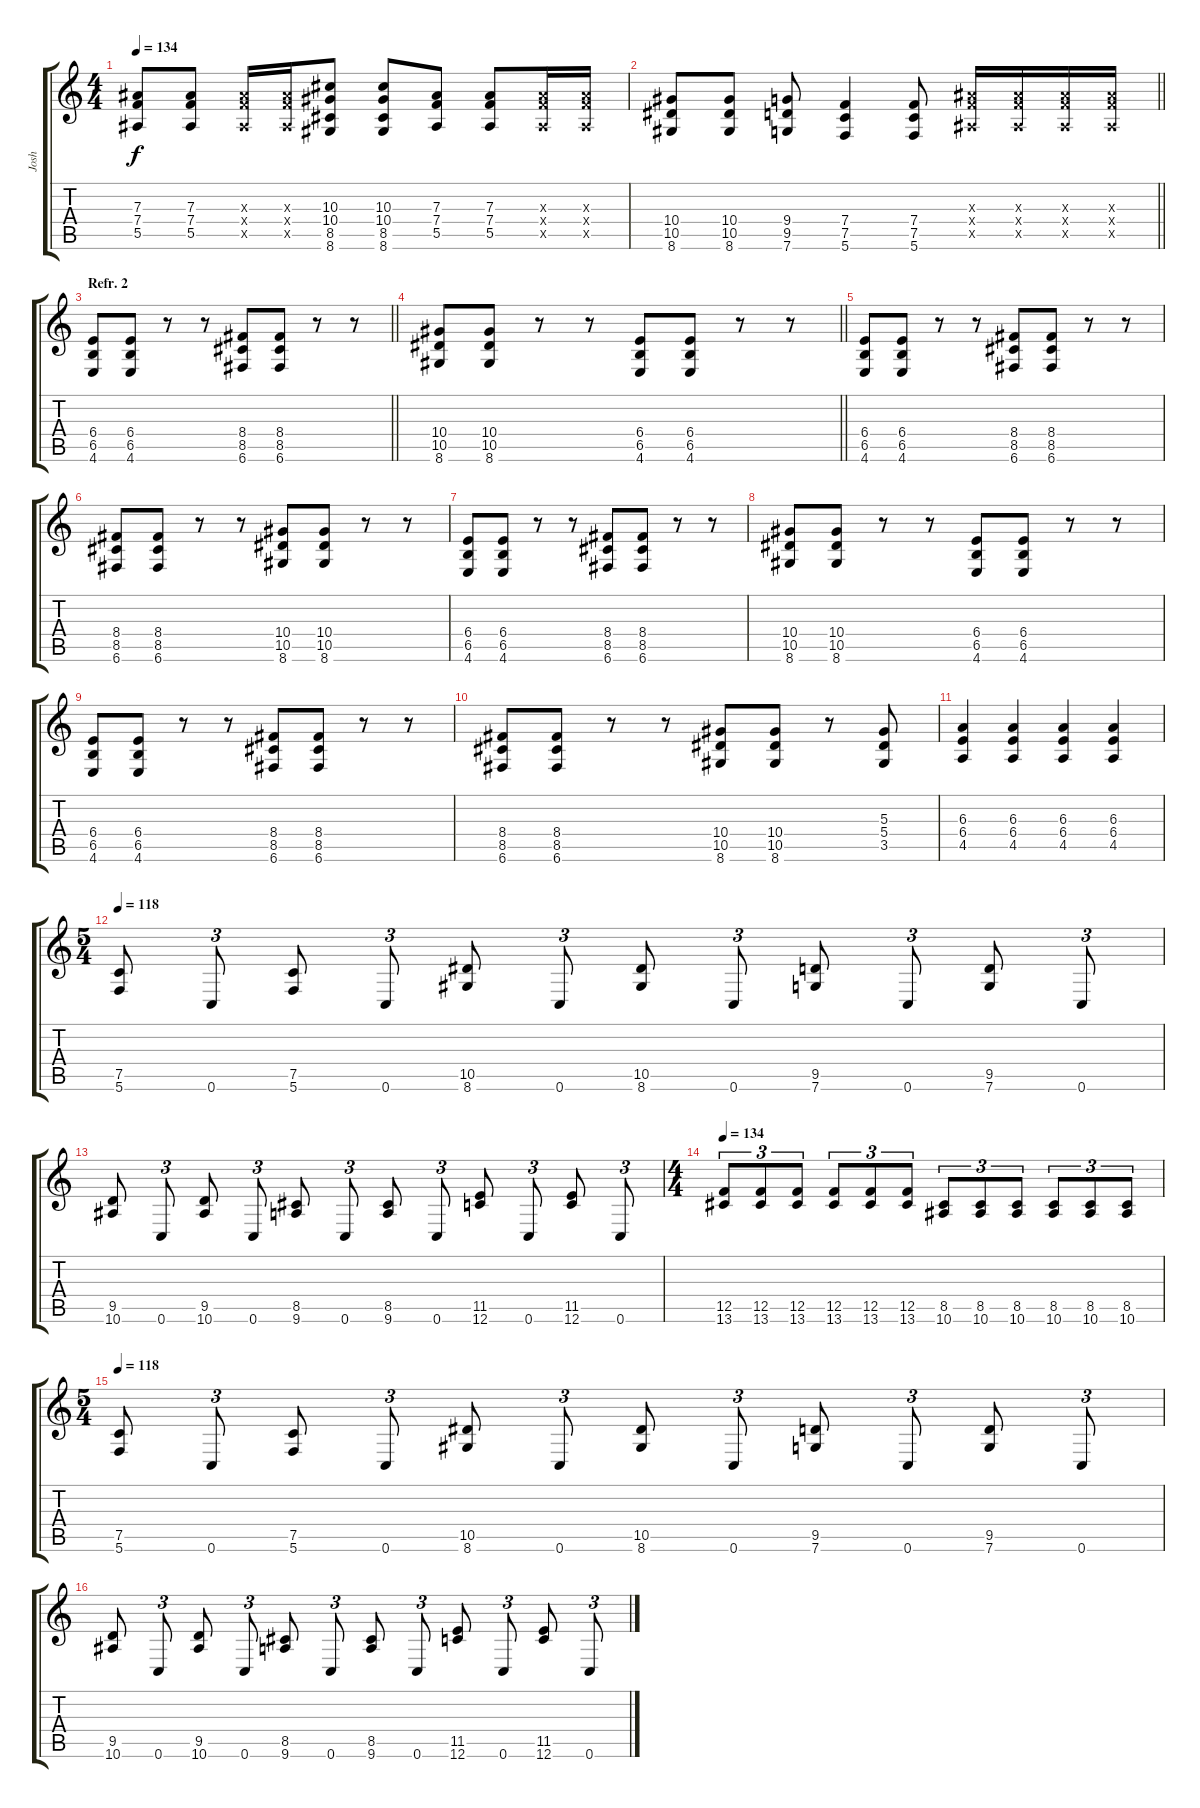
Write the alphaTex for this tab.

\track ("Josh" "Josh") {instrument overdrivenguitar}
\staff {score tabs}
\tuning (C4 G3 Eb3 Bb2 F2 C2) {hide}
\ts (4 4)
\tempo 134
\clef g2
\ks c
(7.3 7.4 5.5).8{dy f} (7.3 7.4 5.5).8 (7.3{x} 7.4{x} 5.5{x}).16 (7.3{x} 7.4{x} 5.5{x}).16 (10.3 10.4 8.5 8.6).8 (10.3 10.4 8.5 8.6).8 (7.3 7.4 5.5).8 (7.3 7.4 5.5).8 (7.3{x} 7.4{x} 5.5{x}).16 (7.3{x} 7.4{x} 5.5{x}).16 |
\barLineRight lightlight
(10.4 10.5 8.6).8 (10.4 10.5 8.6).8 (9.4 9.5 7.6).8 (7.4 7.5 5.6).4 (7.4 7.5 5.6).8 (7.3{x} 7.4{x} 5.5{x}).16 (7.3{x} 7.4{x} 5.5{x}).16 (7.3{x} 7.4{x} 5.5{x}).16 (7.3{x} 7.4{x} 5.5{x}).16 |
\section ("" "Refr. 2")
\barLineRight lightlight
(6.4 6.5 4.6).8 (6.4 6.5 4.6).8 r.8 r.8 (8.4 8.5 6.6).8 (8.4 8.5 6.6).8 r.8 r.8 |
\section ("" "")
\barLineRight lightlight
(10.4 10.5 8.6).8 (10.4 10.5 8.6).8 r.8 r.8 (6.4 6.5 4.6).8 (6.4 6.5 4.6).8 r.8 r.8 |
\section ("" "")
(6.4 6.5 4.6).8 (6.4 6.5 4.6).8 r.8 r.8 (8.4 8.5 6.6).8 (8.4 8.5 6.6).8 r.8 r.8 |
(8.4 8.5 6.6).8 (8.4 8.5 6.6).8 r.8 r.8 (10.4 10.5 8.6).8 (10.4 10.5 8.6).8 r.8 r.8 |
(6.4 6.5 4.6).8 (6.4 6.5 4.6).8 r.8 r.8 (8.4 8.5 6.6).8 (8.4 8.5 6.6).8 r.8 r.8 |
(10.4 10.5 8.6).8 (10.4 10.5 8.6).8 r.8 r.8 (6.4 6.5 4.6).8 (6.4 6.5 4.6).8 r.8 r.8 |
(6.4 6.5 4.6).8 (6.4 6.5 4.6).8 r.8 r.8 (8.4 8.5 6.6).8 (8.4 8.5 6.6).8 r.8 r.8 |
(8.4 8.5 6.6).8 (8.4 8.5 6.6).8 r.8 r.8 (10.4 10.5 8.6).8 (10.4 10.5 8.6).8 r.8 (5.3 5.4 3.5).8 |
(6.3 6.4 4.5).4 (6.3 6.4 4.5).4 (6.3 6.4 4.5).4 (6.3 6.4 4.5).4 |
\ts (5 4)
\tempo 118
(7.5 5.6).8 0.6.8{tu (3 2)} (7.5 5.6).8 0.6.8{tu (3 2)} (10.5 8.6).8 0.6.8{tu (3 2)} (10.5 8.6).8 0.6.8{tu (3 2)} (9.5 7.6).8 0.6.8{tu (3 2)} (9.5 7.6).8 0.6.8{tu (3 2)} |
(9.5 10.6).8 0.6.8{tu (3 2)} (9.5 10.6).8 0.6.8{tu (3 2)} (8.5 9.6).8 0.6.8{tu (3 2)} (8.5 9.6).8 0.6.8{tu (3 2)} (11.5 12.6).8 0.6.8{tu (3 2)} (11.5 12.6).8 0.6.8{tu (3 2)} |
\ts (4 4)
\tempo 134
(12.5 13.6).8{tu (3 2)} (12.5 13.6).8{tu (3 2)} (12.5 13.6).8{tu (3 2)} (12.5 13.6).8{tu (3 2)} (12.5 13.6).8{tu (3 2)} (12.5 13.6).8{tu (3 2)} (8.5 10.6).8{tu (3 2)} (8.5 10.6).8{tu (3 2)} (8.5 10.6).8{tu (3 2)} (8.5 10.6).8{tu (3 2)} (8.5 10.6).8{tu (3 2)} (8.5 10.6).8{tu (3 2)} |
\ts (5 4)
\tempo 118
(7.5 5.6).8 0.6.8{tu (3 2)} (7.5 5.6).8 0.6.8{tu (3 2)} (10.5 8.6).8 0.6.8{tu (3 2)} (10.5 8.6).8 0.6.8{tu (3 2)} (9.5 7.6).8 0.6.8{tu (3 2)} (9.5 7.6).8 0.6.8{tu (3 2)} |
(9.5 10.6).8 0.6.8{tu (3 2)} (9.5 10.6).8 0.6.8{tu (3 2)} (8.5 9.6).8 0.6.8{tu (3 2)} (8.5 9.6).8 0.6.8{tu (3 2)} (11.5 12.6).8 0.6.8{tu (3 2)} (11.5 12.6).8 0.6.8{tu (3 2)}
